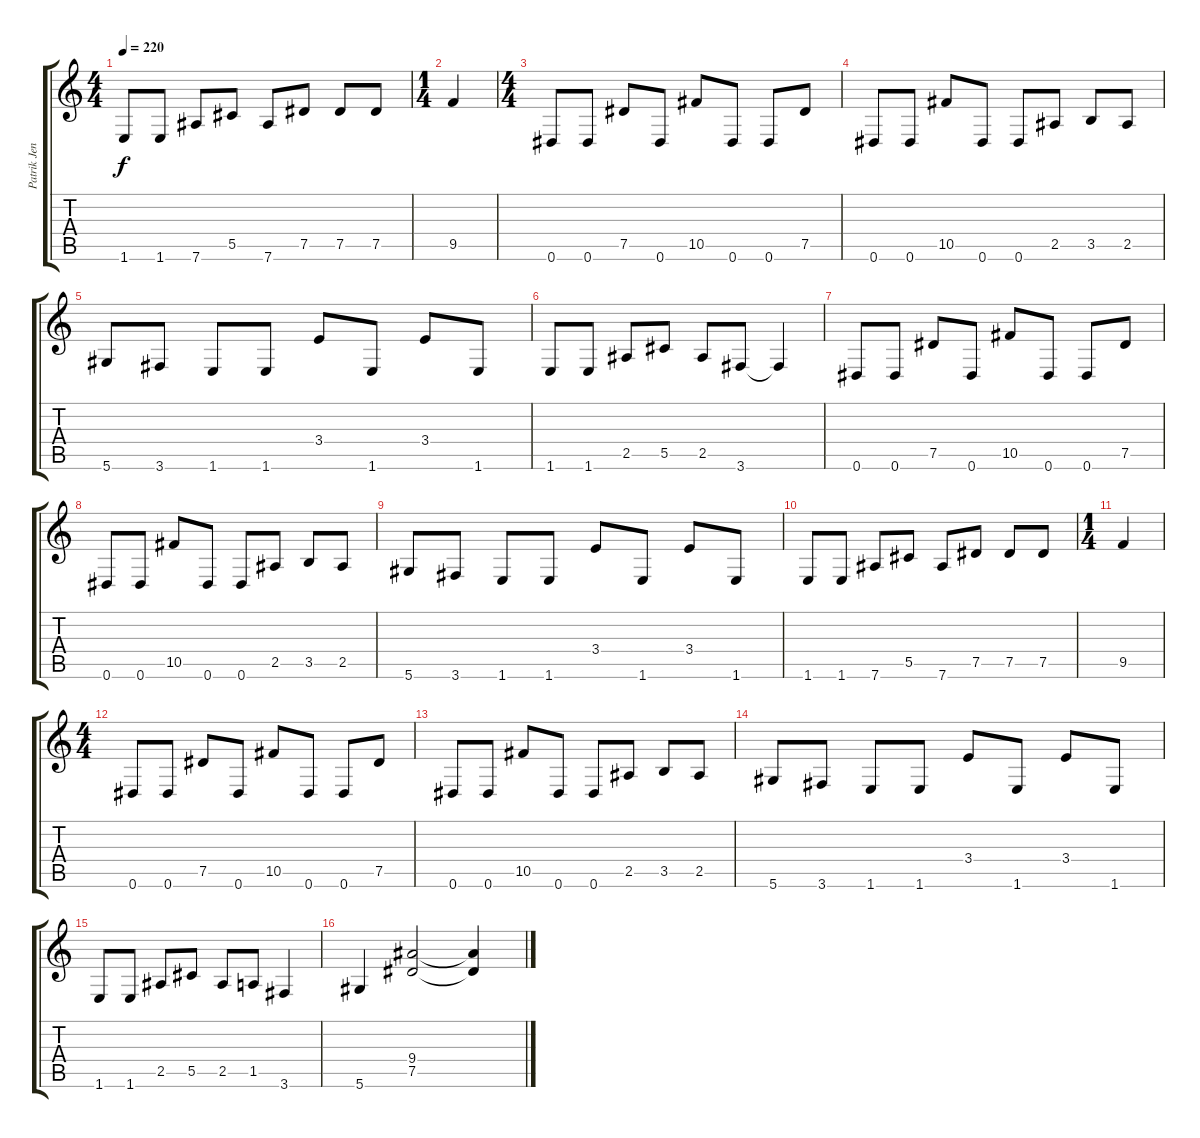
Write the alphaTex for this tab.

\track ("Patrik Jensen" "Patrik Jen") {instrument distortionguitar}
\staff {score tabs}
\tuning (Eb4 Bb3 Gb3 Db3 Ab2 Eb2) {hide}
\ts (4 4)
\tempo 220
\clef g2
\ks c
1.6.8{dy f} 1.6.8 7.6.8 5.5.8 7.6.8 7.5.8 7.5.8 7.5.8 |
\ts (1 4)
9.5.4 |
\ts (4 4)
0.6.8 0.6.8 7.5.8 0.6.8 10.5.8 0.6.8 0.6.8 7.5.8 |
0.6.8 0.6.8 10.5.8 0.6.8 0.6.8 2.5.8 3.5.8 2.5.8 |
5.6.8 3.6.8 1.6.8 1.6.8 3.4.8 1.6.8 3.4.8 1.6.8 |
1.6.8 1.6.8 2.5.8 5.5.8 2.5.8 3.6.8 3.6{t}.4 |
0.6.8 0.6.8 7.5.8 0.6.8 10.5.8 0.6.8 0.6.8 7.5.8 |
0.6.8 0.6.8 10.5.8 0.6.8 0.6.8 2.5.8 3.5.8 2.5.8 |
5.6.8 3.6.8 1.6.8 1.6.8 3.4.8 1.6.8 3.4.8 1.6.8 |
1.6.8 1.6.8 7.6.8 5.5.8 7.6.8 7.5.8 7.5.8 7.5.8 |
\ts (1 4)
9.5.4 |
\ts (4 4)
0.6.8 0.6.8 7.5.8 0.6.8 10.5.8 0.6.8 0.6.8 7.5.8 |
0.6.8 0.6.8 10.5.8 0.6.8 0.6.8 2.5.8 3.5.8 2.5.8 |
5.6.8 3.6.8 1.6.8 1.6.8 3.4.8 1.6.8 3.4.8 1.6.8 |
1.6.8 1.6.8 2.5.8 5.5.8 2.5.8 1.5.8 3.6.4 |
5.6.4 (9.4 7.5).2 (9.4{t} 7.5{t}).4
